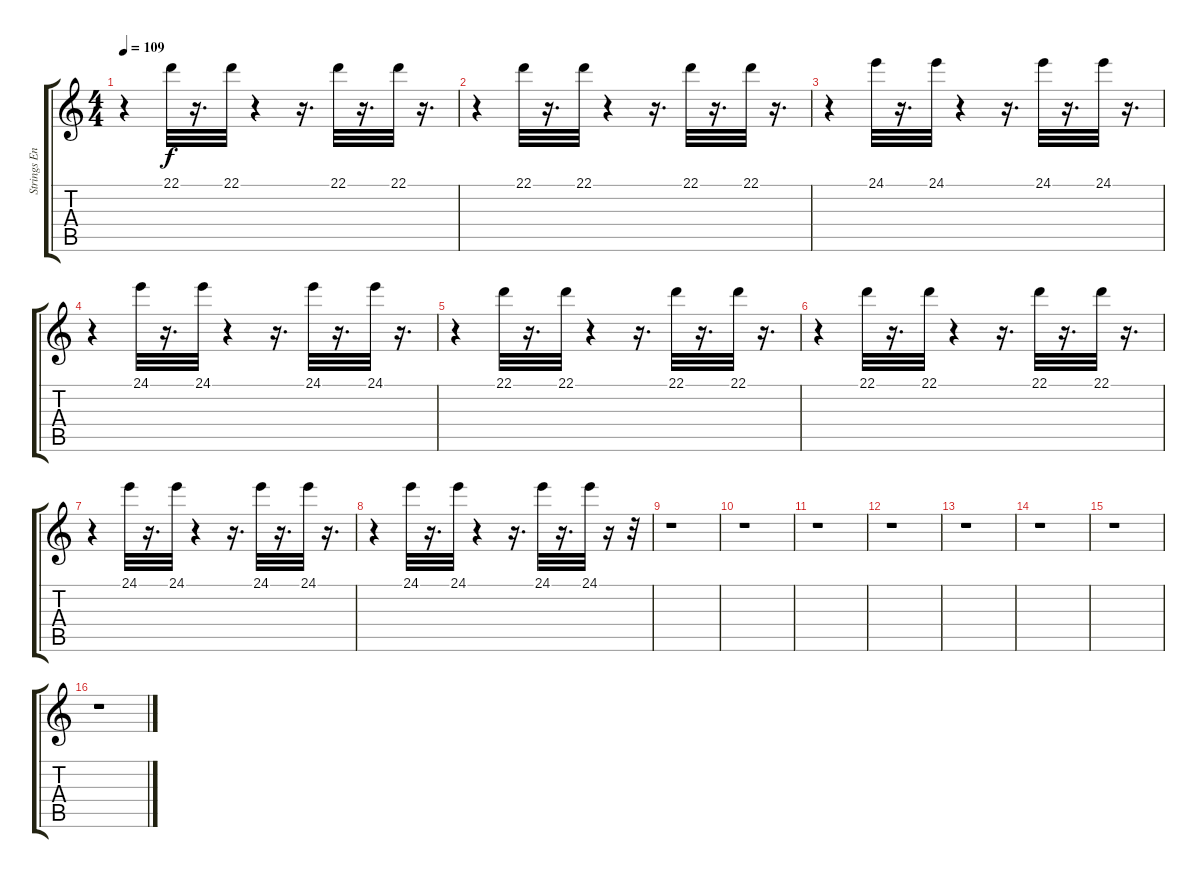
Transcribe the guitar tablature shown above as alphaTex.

\track ("Strings Ensemble 1" "Strings En") {instrument stringensemble1}
\staff {score tabs}
\tuning (E4 B3 G3 D3 A2 E2) {hide}
\ts (4 4)
\tempo 109
\clef g2
\ks c
r.4{dy f} 22.1.32 r.16{d} 22.1.32 r.4 r.16{d} 22.1.32 r.16{d} 22.1.32 r.16{d} |
r.4 22.1.32 r.16{d} 22.1.32 r.4 r.16{d} 22.1.32 r.16{d} 22.1.32 r.16{d} |
r.4 24.1.32 r.16{d} 24.1.32 r.4 r.16{d} 24.1.32 r.16{d} 24.1.32 r.16{d} |
r.4 24.1.32 r.16{d} 24.1.32 r.4 r.16{d} 24.1.32 r.16{d} 24.1.32 r.16{d} |
r.4 22.1.32 r.16{d} 22.1.32 r.4 r.16{d} 22.1.32 r.16{d} 22.1.32 r.16{d} |
r.4 22.1.32 r.16{d} 22.1.32 r.4 r.16{d} 22.1.32 r.16{d} 22.1.32 r.16{d} |
r.4 24.1.32 r.16{d} 24.1.32 r.4 r.16{d} 24.1.32 r.16{d} 24.1.32 r.16{d} |
r.4 24.1.32 r.16{d} 24.1.32 r.4 r.16{d} 24.1.32 r.16{d} 24.1.32 r.16 r.32 |
r.1 |
r.1 |
r.1 |
r.1 |
r.1 |
r.1 |
r.1 |
r.1
